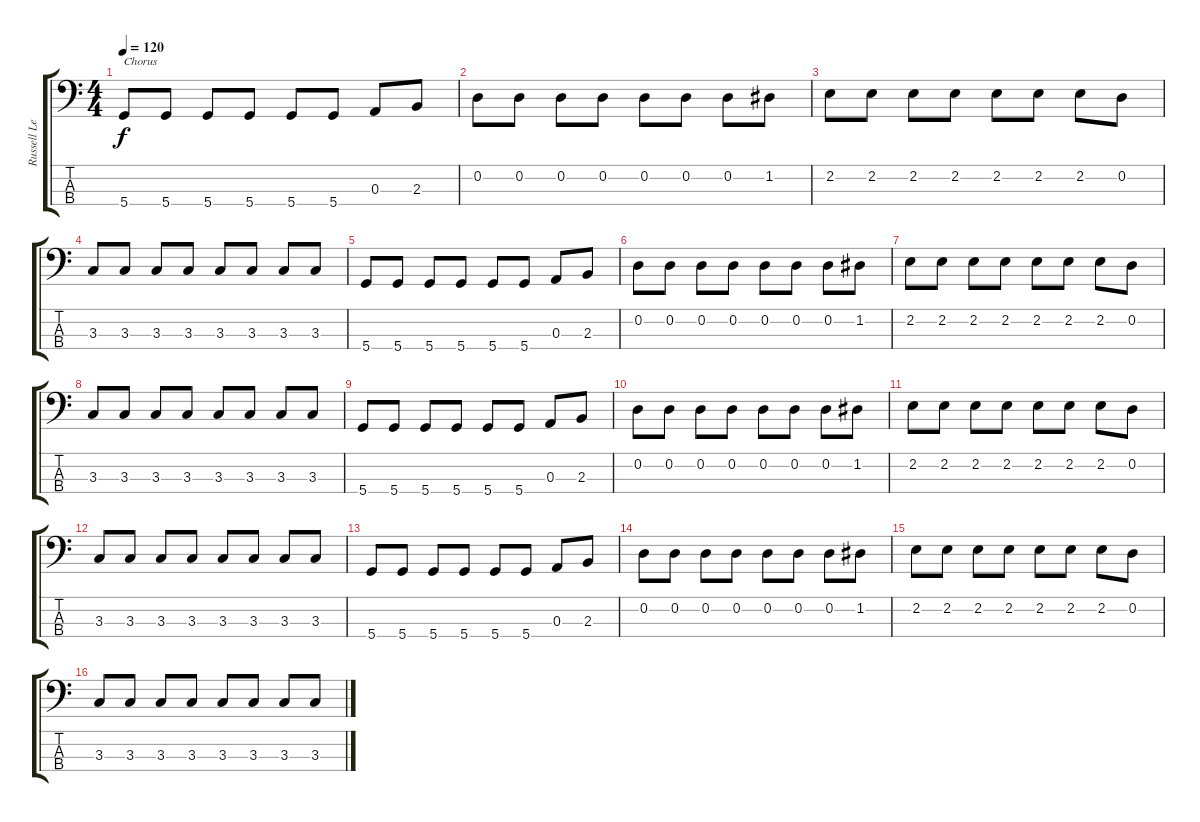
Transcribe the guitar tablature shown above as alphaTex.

\track ("Russell Leetch" "Russell Le") {instrument electricbassfinger}
\staff {score tabs}
\tuning (G2 D2 A1 D1) {hide}
\ts (4 4)
\tempo 120
\clef f4
\ks c
5.4.8{txt "Chorus" dy f} 5.4.8 5.4.8 5.4.8 5.4.8 5.4.8 0.3.8 2.3.8 |
0.2.8 0.2.8 0.2.8 0.2.8 0.2.8 0.2.8 0.2.8 1.2.8 |
2.2.8 2.2.8 2.2.8 2.2.8 2.2.8 2.2.8 2.2.8 0.2.8 |
3.3.8 3.3.8 3.3.8 3.3.8 3.3.8 3.3.8 3.3.8 3.3.8 |
5.4.8 5.4.8 5.4.8 5.4.8 5.4.8 5.4.8 0.3.8 2.3.8 |
0.2.8 0.2.8 0.2.8 0.2.8 0.2.8 0.2.8 0.2.8 1.2.8 |
2.2.8 2.2.8 2.2.8 2.2.8 2.2.8 2.2.8 2.2.8 0.2.8 |
3.3.8 3.3.8 3.3.8 3.3.8 3.3.8 3.3.8 3.3.8 3.3.8 |
5.4.8 5.4.8 5.4.8 5.4.8 5.4.8 5.4.8 0.3.8 2.3.8 |
0.2.8 0.2.8 0.2.8 0.2.8 0.2.8 0.2.8 0.2.8 1.2.8 |
2.2.8 2.2.8 2.2.8 2.2.8 2.2.8 2.2.8 2.2.8 0.2.8 |
3.3.8 3.3.8 3.3.8 3.3.8 3.3.8 3.3.8 3.3.8 3.3.8 |
5.4.8 5.4.8 5.4.8 5.4.8 5.4.8 5.4.8 0.3.8 2.3.8 |
0.2.8 0.2.8 0.2.8 0.2.8 0.2.8 0.2.8 0.2.8 1.2.8 |
2.2.8 2.2.8 2.2.8 2.2.8 2.2.8 2.2.8 2.2.8 0.2.8 |
3.3.8 3.3.8 3.3.8 3.3.8 3.3.8 3.3.8 3.3.8 3.3.8
